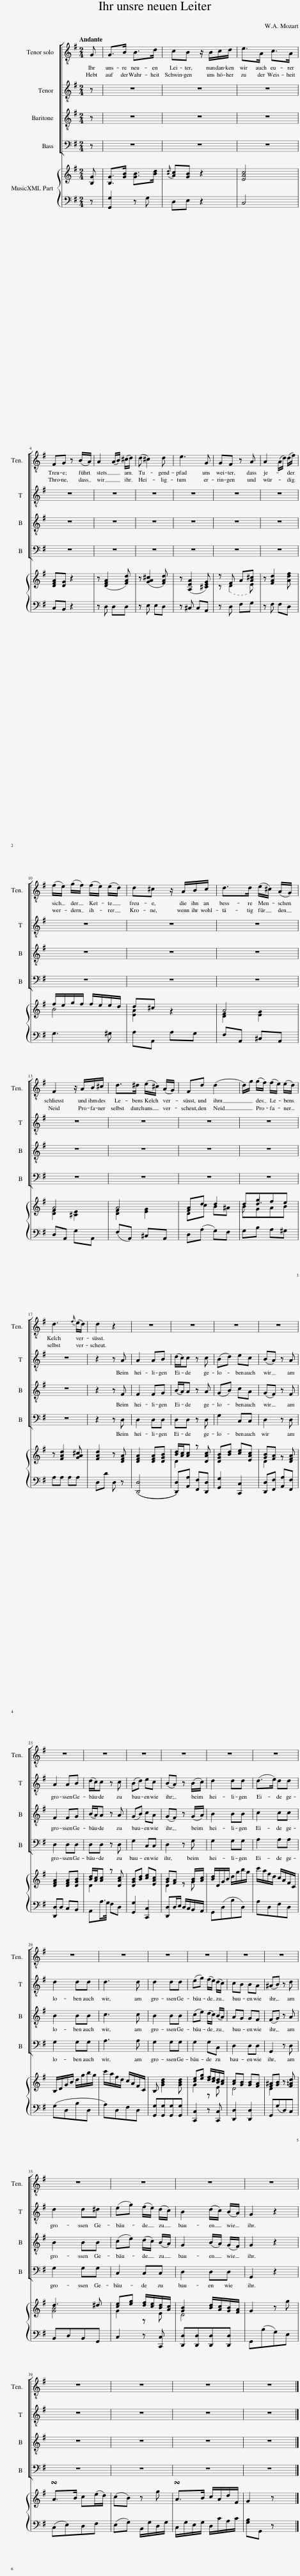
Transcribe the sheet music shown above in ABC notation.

X:1
%%score [ 1 2 3 4 ] { ( 5 7 8 ) | 6 }
L:1/8
Q:1/4=120
M:2/4
I:linebreak $
K:G
V:1 treble-8
V:2 treble-8
V:3 treble-8
V:4 bass
V:5 treble
V:7 treble
V:8 treble
V:6 bass
V:1
 G | G>B B>d | cB z/ B/c/d/ | e>A c>A |$ FG z (B/A/) | %5
 A2 (A/B/) (^c/d/) | (d ^c2) d | e3 G | GF z A | A2 (A/d/) (d/f/) |$ %10
 (f/e/) (g/f/) (f/e/) (e/d/) | d^c z/ A/B/c/ | d>d (e/^c/) (A/G/) |$ F2 z/ A/B/^c/ | d>^d (e/^c/) (A/G/) | %15
 Fd (d2 | d/)g/ (g/f/) (f/e/) (e/d/) |$ d3{f} (e/d/) | d2 z2 | z4 | %20
 z4 | z4 | z4 |$ z4 | z4 | %25
 z4 | z4 | z4 | z4 |$ z4 | %30
 z4 | z4 | z4 | z4 | z4 |$ %35
 z4 | z4 | z4 | z4 |$ z4 | %40
 z4 | z4 | z4 |] %43
V:2
 z | z4 | z4 | z4 |$ z4 | %5
 z4 | z4 | z4 | z4 | z4 |$ %10
 z4 | z4 | z4 |$ z4 | z4 | %15
 z4 | z4 |$ z4 | z2 z A | A2 AB | %20
 (d/c/)c z c | (Bd) ec | (BA) z A |$ A2 AB | (d/c/)c z c | %25
 (Bd) ec | (BA) z (B/c/) | d2 dd | (d>e) dd |$ d2 dd | %30
 d3 d | d2 dd | (eg) (f/e/) (d/c/) | cB BA | (^AB) z d |$ %35
 d2 d^d | (eg) (f/e/) (d/c/) | B2 (d/c/) (B/A/) | G2 z2 |$ z4 | %40
 z4 | z4 | z4 |] %43
V:3
 z | z4 | z4 | z4 |$ z4 | %5
 z4 | z4 | z4 | z4 | z4 |$ %10
 z4 | z4 | z4 |$ z4 | z4 | %15
 z4 | z4 |$ z4 | z2 z F | F2 FG | %20
 (B/A/)A z A | (GB) cA | (GF) z F |$ F2 FG | (B/A/)A z A | %25
 (GB) cA | (GF) z (G/A/) | B2 BB | c2 cc |$ B2 BB | %30
 c3 c | B2 BB | (ce) (d/c/) (B/A/) | AG GF | (FG) z A |$ %35
 B2 BB | (ce) (d/c/) (B/A/) | G2 (B/A/) (G/F/) | G2 z2 |$ z4 | %40
 z4 | z4 | z4 |] %43
V:4
 z | z4 | z4 | z4 |$ z4 | %5
 z4 | z4 | z4 | z4 | z4 |$ %10
 z4 | z4 | z4 |$ z4 | z4 | %15
 z4 | z4 |$ z4 | z2 z D, | D,2 D,D, | %20
 D,D, z D, | G,2 C,C, | D,2 z D, |$ D,2 D,D, | D,D, z D, | %25
 G,2 C,C, | D,2 z G, | G,2 G,G, | A,2 A,A, |$ G,2 G,G, | %30
 A,3 A, | G,2 G,G, | G,2 G,C, | D,2 D,D, | G,,2 z D, |$ %35
 G,2 G,G, | C,2 C,C, | D,2 D,D, | G,,2 z2 |$ z4 | %40
 z4 | z4 | z4 |] %43
V:5
 [B,G] | [B,G]>[GB] [GB]>[Bd] |{[Bd]} [Ac][GB] z2 | [EAc]4 |$ [DFA][DG] z2 | %5
 z ([DFA]2 [FAd]) | z ([GA^c]2 [FAd]) | z ([A,EA]2 [^CEG]) | z F A[A^c] | z [FAd]2 [Adf] |$ %10
 f/e/g/f/ f/e/e/d/ | d^c z2 | A4 |$ A4 | A4 | %15
 [FA]d d2 | BGAB |$ z [FAd]2 [GA^c] | [FAd]2 z [DFA] | [DFA]2 [DFA][DGB] | %20
 [Bd]/[Ac]/[Ac] z [DAc] | x4 | [GB][FA] z [DFA] |$ [DFA]2 [DFA][DGB] | [Bd]/[Ac]/[Ac] z [DAc] | %25
 x4 | [GB][FA] x [GB]/[Ac]/ | [Bd]/D/G/B/ d/g/b/g/ | c'/a/f/d/ c/A/F/C/ |$ B,/D/G/B/ d/g/b/g/ | %30
 c'/a/f/d/ c/A/F/C/ | B, [GBd]2 [GBd] | [ce][eg] [df]/[ce]/[Bd]/[Ac]/ | [Ac][GB] [GB][FA] | [F^A][GB] z [F=Ad] |$ %35
 d3 ^d | [ce][eg] [df]/[ce]/[Bd]/[Ac]/ | [GB]2 [Bd]/[Ac]/[GB]/[FA]/ | G2 z g |$ !turn!A>B c(e/d/) | %40
 (cB) z g | !turn!A>B c/A/d/F/ | G2 z x |] %43
V:6
 z | [G,,G,]2 z G, | D,E, z2 | C,4 |$ C,B,, z2 | %5
 z D, D,D, | z E, E,D, | z ^C, C,A,, | z D, F,G, | z F, F,D, |$ %10
 G,3 ^G, | A,A,, A,G, | F,A,, ^C,A,, |$ D,A,, G,A,, | (F,A,,) ^C,A,, | %15
 D,(A, G,)F, | G,B, A,^G, |$ A,A, A,A, | D,D D, z | (([D,,D,]4 | %20
 [D,,D,]))[A,,A,] [F,,F,][D,,D,] | [G,,G,]2 [C,,C,]2 | [D,,D,][F,,F,] [A,,A,][F,,F,] |$ [D,,D,]D, C,B,, | A,,A,/>G,/ F,D, | %25
 [G,,G,]2 [C,,C,]2 | [D,,D,]D,/E,/ D,/C,/B,,/A,,/ | G,,(D,B,D,) | A,D,F,D, |$ (G,D,B,D, | %30
 A,)D,F,D, | [G,,G,][G,,G,][G,,G,][G,,G,] | [C,,C,]2 z [C,,C,] | [D,,D,]2 [D,,D,]2 | G,,(G,D,)C, |$ %35
 B,,D,B,,G,, | C,2 z [C,,C,] | [D,,D,][D,,D,][D,,D,][D,,D,] | G,,(B,G,)E, |$ (C,E,)D,F, | %40
 (E,G,) B,,/G,/D,/G,/ | C,/G,/E,/G,/ D,/C/A,/C/ | [G,B,]G,, z x |] %43
V:7
 x | x4 | x4 | x4 |$ x4 | %5
 x4 | x4 | x4 | z (D2 E) | x4 |$ %10
 B4 | [EA]2 x2 | [DF]2 [EG]2 |$ [DF]2 [^CE]2 | [DF]2 [EG]2 | %15
 Dc B^A | dgfe |$ x4 | x4 | x4 | %20
 D2 x2 | [DGB][Bd] [ce][EAc] | D2 x2 |$ x4 | D2 x2 | %25
 [DGB][Bd] [ce][EAc] | D2 z G | x4 | x4 |$ x4 | %30
 x4 | x4 | G2 z E | D4 | D2 x2 |$ %35
 [GB]4 | G2 z E | D4 | x4 |$ x4 | %40
 x4 | x4 | x4 |] %43
V:8
 x | x4 | x4 | x4 |$ x4 | %5
 x4 | x4 | x4 | x4 | x4 |$ %10
 x4 | x4 | x4 |$ x4 | x4 | %15
 x4 | x d3 |$ x4 | x4 | x4 | %20
 x4 | x4 | x4 |$ x4 | x4 | %25
 x4 | x4 | x4 | x4 |$ x4 | %30
 x4 | x4 | x4 | x4 | x4 |$ %35
 x4 | x4 | x4 | x4 |$ x4 | %40
 x4 | x4 | x4 |] %43
